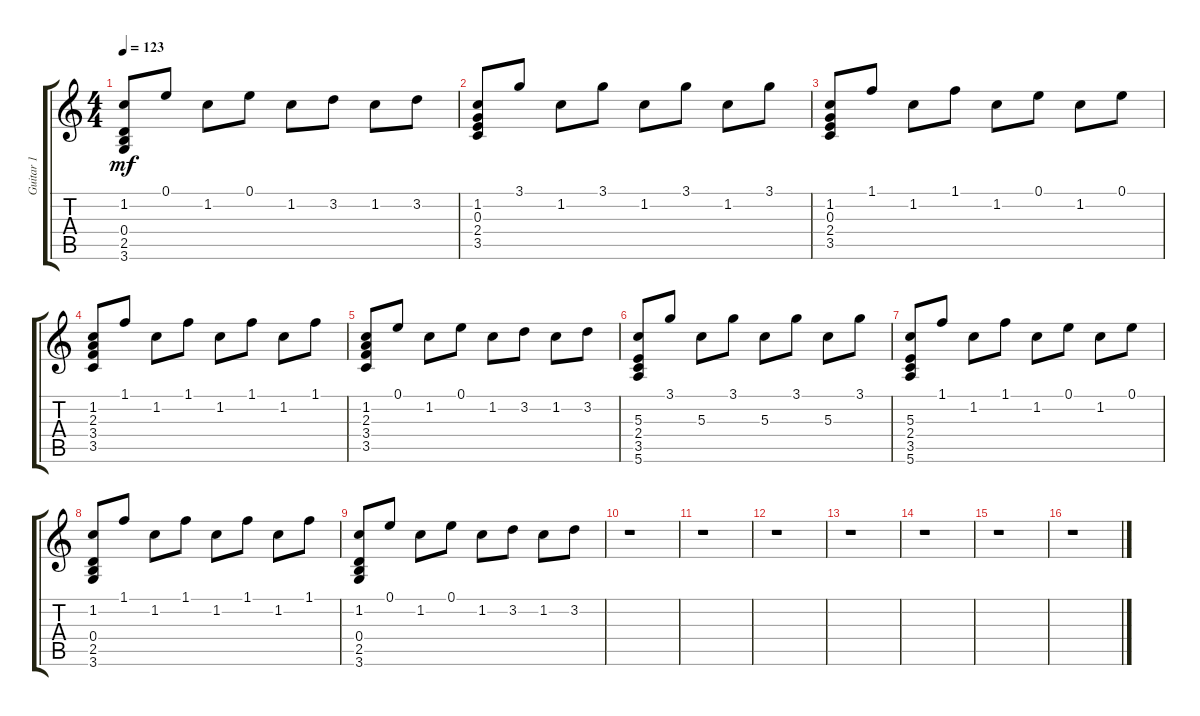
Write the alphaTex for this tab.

\track ("Guitar 1" "Guitar 1") {instrument electricguitarjazz}
\staff {score tabs}
\tuning (E4 B3 G3 D3 A2 E2) {hide}
\ts (4 4)
\tempo 123
\clef g2
\ks c
(1.2 0.4 2.5 3.6).8{dy mf} 0.1.8 1.2.8 0.1.8 1.2.8 3.2.8 1.2.8 3.2.8 |
(1.2 0.3 2.4 3.5).8 3.1.8 1.2.8 3.1.8 1.2.8 3.1.8 1.2.8 3.1.8 |
(1.2 0.3 2.4 3.5).8 1.1.8 1.2.8 1.1.8 1.2.8 0.1.8 1.2.8 0.1.8 |
(1.2 2.3 3.4 3.5).8 1.1.8 1.2.8 1.1.8 1.2.8 1.1.8 1.2.8 1.1.8 |
(1.2 2.3 3.4 3.5).8 0.1.8 1.2.8 0.1.8 1.2.8 3.2.8 1.2.8 3.2.8 |
(5.3 2.4 3.5 5.6).8 3.1.8 5.3.8 3.1.8 5.3.8 3.1.8 5.3.8 3.1.8 |
(5.3 2.4 3.5 5.6).8 1.1.8 1.2.8 1.1.8 1.2.8 0.1.8 1.2.8 0.1.8 |
(1.2 0.4 2.5 3.6).8 1.1.8 1.2.8 1.1.8 1.2.8 1.1.8 1.2.8 1.1.8 |
(1.2 0.4 2.5 3.6).8 0.1.8 1.2.8 0.1.8 1.2.8 3.2.8 1.2.8 3.2.8 |
r.1 |
r.1 |
r.1 |
r.1 |
r.1 |
r.1 |
r.1
